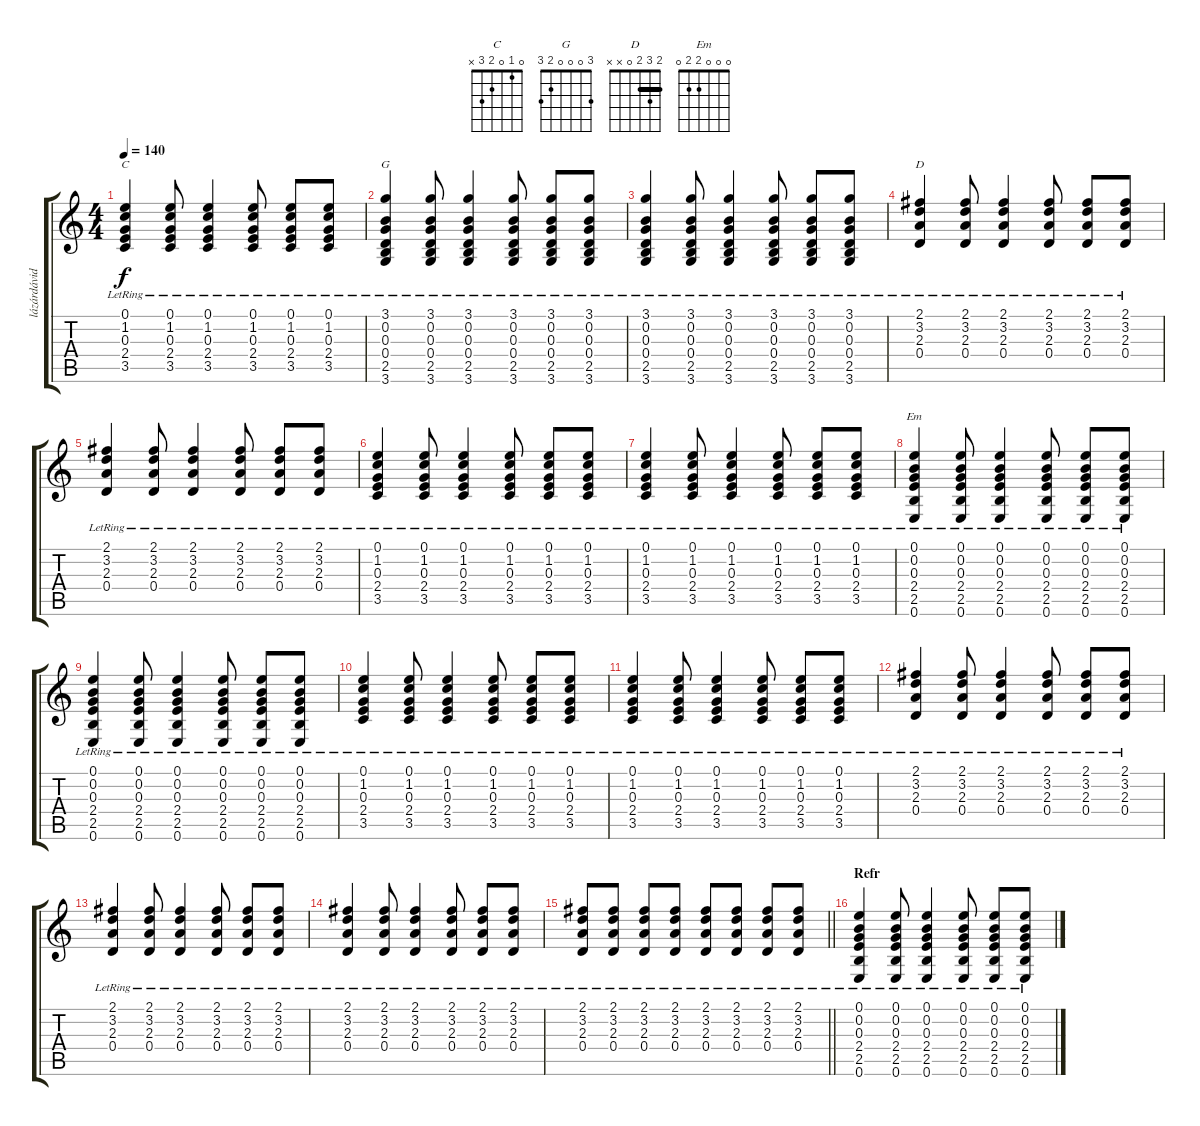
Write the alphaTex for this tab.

\track ("lázárdávid - Gitár 1" "lázárdávid") {instrument electricguitarclean}
\staff {score tabs}
\tuning (E4 B3 G3 D3 A2 E2) {hide}
\chord ("C" 0 1 0 2 3 x)
\chord ("G" 3 0 0 0 2 3)
\chord ("D" 2 3 2 0 x x) {barre 2}
\chord ("Em" 0 0 0 2 2 0)
\ts (4 4)
\tempo 140
\clef g2
\ks c
(0.1{lr} 1.2{lr} 0.3{lr} 2.4{lr} 3.5{lr}).4{ch "C" dy f} (0.1{lr} 1.2{lr} 0.3{lr} 2.4{lr} 3.5{lr}).8 (0.1{lr} 1.2{lr} 0.3{lr} 2.4{lr} 3.5{lr}).4 (0.1{lr} 1.2{lr} 0.3{lr} 2.4{lr} 3.5{lr}).8 (0.1{lr} 1.2{lr} 0.3{lr} 2.4{lr} 3.5{lr}).8 (0.1{lr} 1.2{lr} 0.3{lr} 2.4{lr} 3.5{lr}).8 |
(3.1{lr} 0.2{lr} 0.3{lr} 0.4{lr} 2.5{lr} 3.6{lr}).4{ch "G"} (3.1{lr} 0.2{lr} 0.3{lr} 0.4{lr} 2.5{lr} 3.6{lr}).8 (3.1{lr} 0.2{lr} 0.3{lr} 0.4{lr} 2.5{lr} 3.6{lr}).4 (3.1{lr} 0.2{lr} 0.3{lr} 0.4{lr} 2.5{lr} 3.6{lr}).8 (3.1{lr} 0.2{lr} 0.3{lr} 0.4{lr} 2.5{lr} 3.6{lr}).8 (3.1{lr} 0.2{lr} 0.3{lr} 0.4{lr} 2.5{lr} 3.6{lr}).8 |
(3.1{lr} 0.2{lr} 0.3{lr} 0.4{lr} 2.5{lr} 3.6{lr}).4 (3.1{lr} 0.2{lr} 0.3{lr} 0.4{lr} 2.5{lr} 3.6{lr}).8 (3.1{lr} 0.2{lr} 0.3{lr} 0.4{lr} 2.5{lr} 3.6{lr}).4 (3.1{lr} 0.2{lr} 0.3{lr} 0.4{lr} 2.5{lr} 3.6{lr}).8 (3.1{lr} 0.2{lr} 0.3{lr} 0.4{lr} 2.5{lr} 3.6{lr}).8 (3.1{lr} 0.2{lr} 0.3{lr} 0.4{lr} 2.5{lr} 3.6{lr}).8 |
(2.1{lr} 3.2{lr} 2.3{lr} 0.4{lr}).4{ch "D"} (2.1{lr} 3.2{lr} 2.3{lr} 0.4{lr}).8 (2.1{lr} 3.2{lr} 2.3{lr} 0.4{lr}).4 (2.1{lr} 3.2{lr} 2.3{lr} 0.4{lr}).8 (2.1{lr} 3.2{lr} 2.3{lr} 0.4{lr}).8 (2.1{lr} 3.2{lr} 2.3{lr} 0.4{lr}).8 |
(2.1{lr} 3.2{lr} 2.3{lr} 0.4{lr}).4 (2.1{lr} 3.2{lr} 2.3{lr} 0.4{lr}).8 (2.1{lr} 3.2{lr} 2.3{lr} 0.4{lr}).4 (2.1{lr} 3.2{lr} 2.3{lr} 0.4{lr}).8 (2.1{lr} 3.2{lr} 2.3{lr} 0.4{lr}).8 (2.1{lr} 3.2{lr} 2.3{lr} 0.4{lr}).8 |
(0.1{lr} 1.2{lr} 0.3{lr} 2.4{lr} 3.5{lr}).4 (0.1{lr} 1.2{lr} 0.3{lr} 2.4{lr} 3.5{lr}).8 (0.1{lr} 1.2{lr} 0.3{lr} 2.4{lr} 3.5{lr}).4 (0.1{lr} 1.2{lr} 0.3{lr} 2.4{lr} 3.5{lr}).8 (0.1{lr} 1.2{lr} 0.3{lr} 2.4{lr} 3.5{lr}).8 (0.1{lr} 1.2{lr} 0.3{lr} 2.4{lr} 3.5{lr}).8 |
(0.1{lr} 1.2{lr} 0.3{lr} 2.4{lr} 3.5{lr}).4 (0.1{lr} 1.2{lr} 0.3{lr} 2.4{lr} 3.5{lr}).8 (0.1{lr} 1.2{lr} 0.3{lr} 2.4{lr} 3.5{lr}).4 (0.1{lr} 1.2{lr} 0.3{lr} 2.4{lr} 3.5{lr}).8 (0.1{lr} 1.2{lr} 0.3{lr} 2.4{lr} 3.5{lr}).8 (0.1{lr} 1.2{lr} 0.3{lr} 2.4{lr} 3.5{lr}).8 |
(0.1{lr} 0.2{lr} 0.3{lr} 2.4{lr} 2.5{lr} 0.6{lr}).4{ch "Em"} (0.1{lr} 0.2{lr} 0.3{lr} 2.4{lr} 2.5{lr} 0.6{lr}).8 (0.1{lr} 0.2{lr} 0.3{lr} 2.4{lr} 2.5{lr} 0.6{lr}).4 (0.1{lr} 0.2{lr} 0.3{lr} 2.4{lr} 2.5{lr} 0.6{lr}).8 (0.1{lr} 0.2{lr} 0.3{lr} 2.4{lr} 2.5{lr} 0.6{lr}).8 (0.1{lr} 0.2{lr} 0.3{lr} 2.4{lr} 2.5{lr} 0.6{lr}).8 |
(0.1{lr} 0.2{lr} 0.3{lr} 2.4{lr} 2.5{lr} 0.6{lr}).4 (0.1{lr} 0.2{lr} 0.3{lr} 2.4{lr} 2.5{lr} 0.6{lr}).8 (0.1{lr} 0.2{lr} 0.3{lr} 2.4{lr} 2.5{lr} 0.6{lr}).4 (0.1{lr} 0.2{lr} 0.3{lr} 2.4{lr} 2.5{lr} 0.6{lr}).8 (0.1{lr} 0.2{lr} 0.3{lr} 2.4{lr} 2.5{lr} 0.6{lr}).8 (0.1{lr} 0.2{lr} 0.3{lr} 2.4{lr} 2.5{lr} 0.6{lr}).8 |
(0.1{lr} 1.2{lr} 0.3{lr} 2.4{lr} 3.5{lr}).4 (0.1{lr} 1.2{lr} 0.3{lr} 2.4{lr} 3.5{lr}).8 (0.1{lr} 1.2{lr} 0.3{lr} 2.4{lr} 3.5{lr}).4 (0.1{lr} 1.2{lr} 0.3{lr} 2.4{lr} 3.5{lr}).8 (0.1{lr} 1.2{lr} 0.3{lr} 2.4{lr} 3.5{lr}).8 (0.1{lr} 1.2{lr} 0.3{lr} 2.4{lr} 3.5{lr}).8 |
(0.1{lr} 1.2{lr} 0.3{lr} 2.4{lr} 3.5{lr}).4 (0.1{lr} 1.2{lr} 0.3{lr} 2.4{lr} 3.5{lr}).8 (0.1{lr} 1.2{lr} 0.3{lr} 2.4{lr} 3.5{lr}).4 (0.1{lr} 1.2{lr} 0.3{lr} 2.4{lr} 3.5{lr}).8 (0.1{lr} 1.2{lr} 0.3{lr} 2.4{lr} 3.5{lr}).8 (0.1{lr} 1.2{lr} 0.3{lr} 2.4{lr} 3.5{lr}).8 |
(2.1{lr} 3.2{lr} 2.3{lr} 0.4{lr}).4 (2.1{lr} 3.2{lr} 2.3{lr} 0.4{lr}).8 (2.1{lr} 3.2{lr} 2.3{lr} 0.4{lr}).4 (2.1{lr} 3.2{lr} 2.3{lr} 0.4{lr}).8 (2.1{lr} 3.2{lr} 2.3{lr} 0.4{lr}).8 (2.1{lr} 3.2{lr} 2.3{lr} 0.4{lr}).8 |
(2.1{lr} 3.2{lr} 2.3{lr} 0.4{lr}).4 (2.1{lr} 3.2{lr} 2.3{lr} 0.4{lr}).8 (2.1{lr} 3.2{lr} 2.3{lr} 0.4{lr}).4 (2.1{lr} 3.2{lr} 2.3{lr} 0.4{lr}).8 (2.1{lr} 3.2{lr} 2.3{lr} 0.4{lr}).8 (2.1{lr} 3.2{lr} 2.3{lr} 0.4{lr}).8 |
(2.1{lr} 3.2{lr} 2.3{lr} 0.4{lr}).4 (2.1{lr} 3.2{lr} 2.3{lr} 0.4{lr}).8 (2.1{lr} 3.2{lr} 2.3{lr} 0.4{lr}).4 (2.1{lr} 3.2{lr} 2.3{lr} 0.4{lr}).8 (2.1{lr} 3.2{lr} 2.3{lr} 0.4{lr}).8 (2.1{lr} 3.2{lr} 2.3{lr} 0.4{lr}).8 |
\barLineRight lightlight
(2.1{lr} 3.2{lr} 2.3{lr} 0.4{lr}).8 (2.1{lr} 3.2{lr} 2.3{lr} 0.4{lr}).8 (2.1{lr} 3.2{lr} 2.3{lr} 0.4{lr}).8 (2.1{lr} 3.2{lr} 2.3{lr} 0.4{lr}).8 (2.1{lr} 3.2{lr} 2.3{lr} 0.4{lr}).8 (2.1{lr} 3.2{lr} 2.3{lr} 0.4{lr}).8 (2.1{lr} 3.2{lr} 2.3{lr} 0.4{lr}).8 (2.1{lr} 3.2{lr} 2.3{lr} 0.4{lr}).8 |
\section ("" "Refr")
(0.1{lr} 0.2{lr} 0.3{lr} 2.4{lr} 2.5{lr} 0.6{lr}).4 (0.1{lr} 0.2{lr} 0.3{lr} 2.4{lr} 2.5{lr} 0.6{lr}).8 (0.1{lr} 0.2{lr} 0.3{lr} 2.4{lr} 2.5{lr} 0.6{lr}).4 (0.1{lr} 0.2{lr} 0.3{lr} 2.4{lr} 2.5{lr} 0.6{lr}).8 (0.1{lr} 0.2{lr} 0.3{lr} 2.4{lr} 2.5{lr} 0.6{lr}).8 (0.1{lr} 0.2{lr} 0.3{lr} 2.4{lr} 2.5{lr} 0.6{lr}).8
